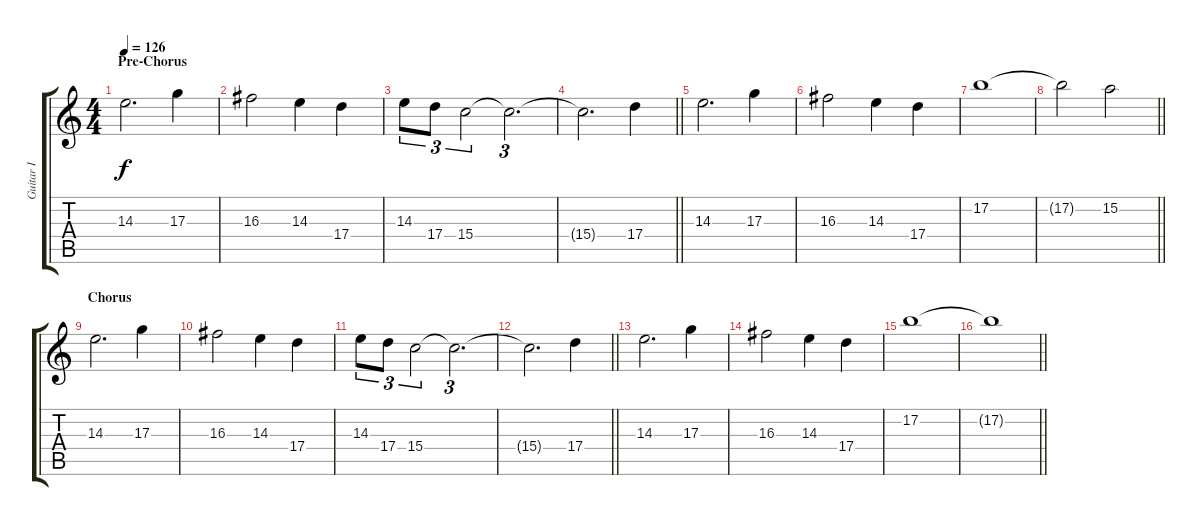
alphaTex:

\track ("Guitar I" "Guitar I") {instrument distortionguitar}
\staff {score tabs}
\tuning (B3 Gb3 D3 A2 E2 B1) {hide}
\ts (4 4)
\section ("" "Pre-Chorus")
\tempo 126
\clef g2
\ks c
14.3.2{d dy f} 17.3.4 |
16.3.2 14.3.4 17.4.4 |
14.3.8{tu (3 2)} 17.4.8{tu (3 2)} 15.4.2{tu (3 2)} 15.4{t}.2{d tu (3 2)} |
\barLineRight lightlight
15.4{t}.2{d} 17.4.4 |
\section ("" "")
14.3.2{d} 17.3.4 |
16.3.2 14.3.4 17.4.4 |
17.2.1 |
\barLineRight lightlight
17.2{t}.2 15.2.2 |
\section ("" "Chorus")
14.3.2{d} 17.3.4 |
16.3.2 14.3.4 17.4.4 |
14.3.8{tu (3 2)} 17.4.8{tu (3 2)} 15.4.2{tu (3 2)} 15.4{t}.2{d tu (3 2)} |
\barLineRight lightlight
15.4{t}.2{d} 17.4.4 |
\section ("" "")
14.3.2{d} 17.3.4 |
16.3.2 14.3.4 17.4.4 |
17.2.1 |
\barLineRight lightlight
17.2{t}.1
